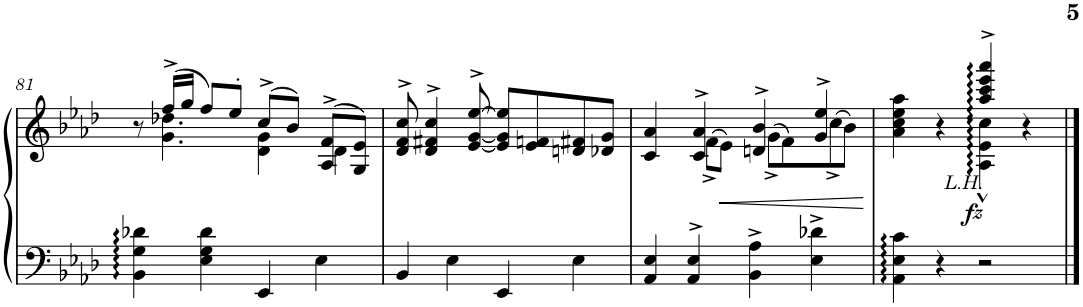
**kern	**kern	**dynam
*part1	*part1	*part1
*staff2	*staff1	*staff1/2
*I"Piano	*	*
*I'Pno.	*	*
!!LO:PB:g=z
*clefF4	*clefG2	*
*k[b-e-a-d-]	*k[b-e-a-d-]	*
*M2/2	*M2/2	*
*met(c|)	*met(c|)	*
=81	=81	=81
*	*^	*
4BB-\ 4G\ 4d-X\	8r	8ryy	.
.	(16ff^/LL	4.g\ 4.dd-X\	.
.	16gg/JJ	.	.
4E-\ 4G\ 4d-\	8ff/L)	.	.
.	8ee-'/J	.	.
4EE-/	(8cc^/L	4d-\ 4g\	.
.	8b-/J)	.	.
4E-\	(8A-/^ 8f/^L	4d-\	.
.	8G/ 8e-/J)	.	.
*	*v	*v	*
=82	=82	=82
4BB-/	8d-/^> 8f/^> 8cc/^>	.
.	4d-/^> 4f#X/^> 4cc/^>	.
4E-\	.	.
.	[8e-/^> [8g/^> [8ee-/^>	.
4EE-/	8e-/] 8g/] 8ee-/]L	.
.	8e-/ 8fn/	.
4E-\	8dn/ 8f#X/	.
.	8d-X/ 8g/J	.
=83	=83	=83
*	*^	*
4AA-/ 4E-/	4c/ 4a-/	4ryy	.
4AA-/^> 4E-/^>	4c/^ 4a-/^	(>8f^\L	.
.	.	8e-\J)	.
4BB-\^ 4A-\^	4dn/^ 4b-/^	(>8g^\L	.
.	.	8f\)	.
4E-\^ 4d-X\^	4g/^ 4ee-/^	(>8cc^\	.
.	.	8b-\J)	.
=84	=84	=84	=84
4AA-\ 4E-\ 4c\	4a-\ 4cc\ 4ee-\ 4aa-\	2ryy	.
4r	4r	.	.
!	!LO:TX:b:i:t=L.H.	!	!
!	!	!	!LO:DY:b
2r	4aa-/^ 4ccc/^ 4eee-/^ 4aaa-/^	4A-\:^^ 4e-\:^^ 4cc\:^^	fz
.	4r	4ryy	.
*	*v	*v	*
==	==	==
*-	*-	*-
